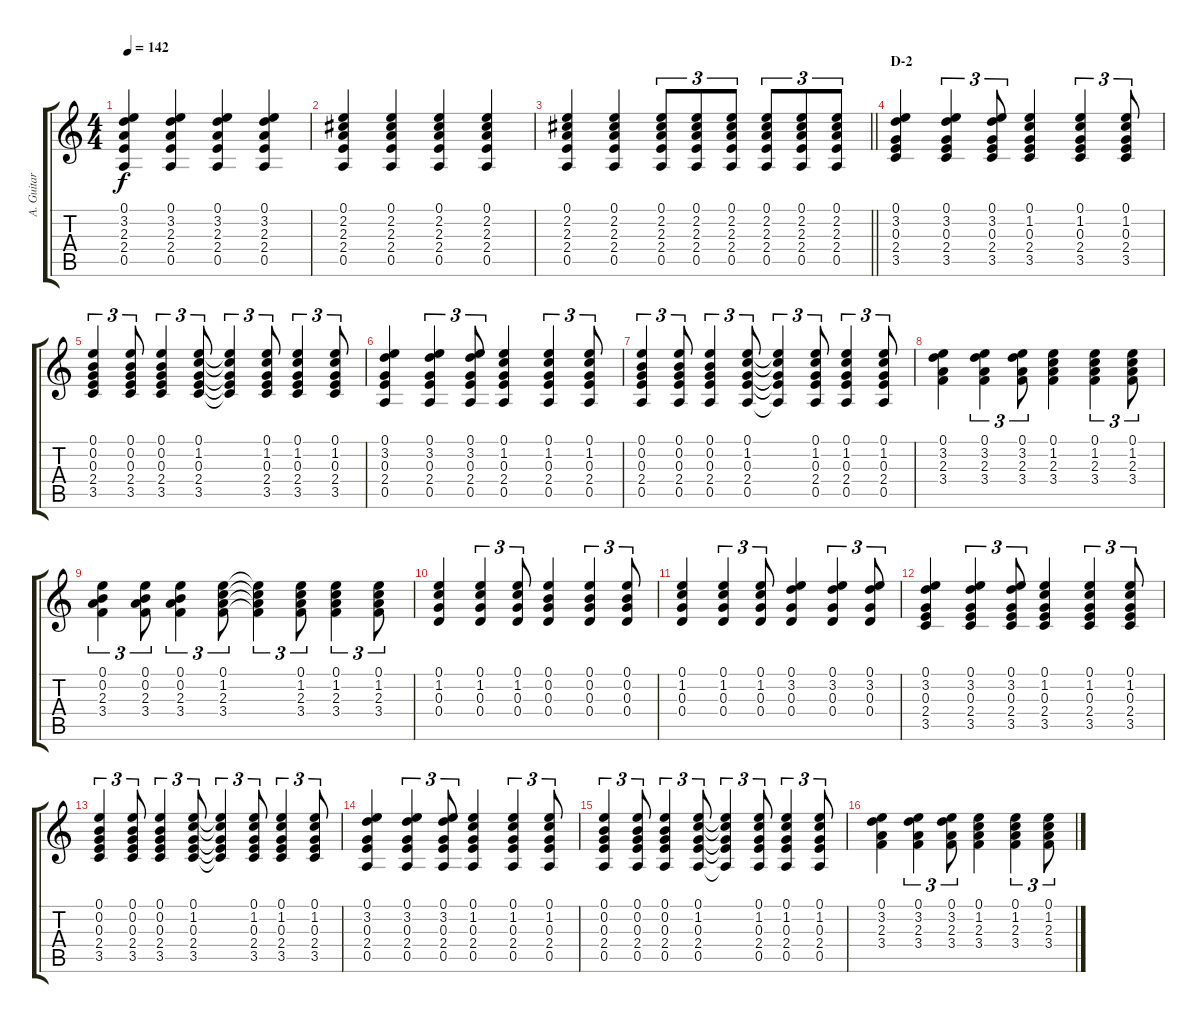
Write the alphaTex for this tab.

\track ("A. Guitar" "A. Guitar") {instrument acousticguitarsteel}
\staff {score tabs}
\tuning (E4 B3 G3 D3 A2 E2) {hide}
\ts (4 4)
\tempo 142
\clef g2
\ks c
(0.1 3.2 2.3 2.4 0.5).4{dy f} (0.1 3.2 2.3 2.4 0.5).4 (0.1 3.2 2.3 2.4 0.5).4 (0.1 3.2 2.3 2.4 0.5).4 |
(0.1 2.2 2.3 2.4 0.5).4 (0.1 2.2 2.3 2.4 0.5).4 (0.1 2.2 2.3 2.4 0.5).4 (0.1 2.2 2.3 2.4 0.5).4 |
\barLineRight lightlight
(0.1 2.2 2.3 2.4 0.5).4 (0.1 2.2 2.3 2.4 0.5).4 (0.1 2.2 2.3 2.4 0.5).8{tu (3 2)} (0.1 2.2 2.3 2.4 0.5).8{tu (3 2)} (0.1 2.2 2.3 2.4 0.5).8{tu (3 2)} (0.1 2.2 2.3 2.4 0.5).8{tu (3 2)} (0.1 2.2 2.3 2.4 0.5).8{tu (3 2)} (0.1 2.2 2.3 2.4 0.5).8{tu (3 2)} |
\section ("" "D-2")
(0.1 3.2 0.3 2.4 3.5).4 (0.1 3.2 0.3 2.4 3.5).4{tu (3 2)} (0.1 3.2 0.3 2.4 3.5).8{tu (3 2)} (0.1 1.2 0.3 2.4 3.5).4 (0.1 1.2 0.3 2.4 3.5).4{tu (3 2)} (0.1 1.2 0.3 2.4 3.5).8{tu (3 2)} |
(0.1 0.2 0.3 2.4 3.5).4{tu (3 2)} (0.1 0.2 0.3 2.4 3.5).8{tu (3 2)} (0.1 0.2 0.3 2.4 3.5).4{tu (3 2)} (0.1 1.2 0.3 2.4 3.5).8{tu (3 2)} (0.1{t} 1.2{t} 0.3{t} 2.4{t} 3.5{t}).4{tu (3 2)} (0.1 1.2 0.3 2.4 3.5).8{tu (3 2)} (0.1 1.2 0.3 2.4 3.5).4{tu (3 2)} (0.1 1.2 0.3 2.4 3.5).8{tu (3 2)} |
(0.1 3.2 0.3 2.4 0.5).4 (0.1 3.2 0.3 2.4 0.5).4{tu (3 2)} (0.1 3.2 0.3 2.4 0.5).8{tu (3 2)} (0.1 1.2 0.3 2.4 0.5).4 (0.1 1.2 0.3 2.4 0.5).4{tu (3 2)} (0.1 1.2 0.3 2.4 0.5).8{tu (3 2)} |
(0.1 0.2 0.3 2.4 0.5).4{tu (3 2)} (0.1 0.2 0.3 2.4 0.5).8{tu (3 2)} (0.1 0.2 0.3 2.4 0.5).4{tu (3 2)} (0.1 1.2 0.3 2.4 0.5).8{tu (3 2)} (0.1{t} 1.2{t} 0.3{t} 2.4{t} 0.5{t}).4{tu (3 2)} (0.1 1.2 0.3 2.4 0.5).8{tu (3 2)} (0.1 1.2 0.3 2.4 0.5).4{tu (3 2)} (0.1 1.2 0.3 2.4 0.5).8{tu (3 2)} |
(0.1 3.2 2.3 3.4).4 (0.1 3.2 2.3 3.4).4{tu (3 2)} (0.1 3.2 2.3 3.4).8{tu (3 2)} (0.1 1.2 2.3 3.4).4 (0.1 1.2 2.3 3.4).4{tu (3 2)} (0.1 1.2 2.3 3.4).8{tu (3 2)} |
(0.1 0.2 2.3 3.4).4{tu (3 2)} (0.1 0.2 2.3 3.4).8{tu (3 2)} (0.1 0.2 2.3 3.4).4{tu (3 2)} (0.1 1.2 2.3 3.4).8{tu (3 2)} (0.1{t} 1.2{t} 2.3{t} 3.4{t}).4{tu (3 2)} (0.1 1.2 2.3 3.4).8{tu (3 2)} (0.1 1.2 2.3 3.4).4{tu (3 2)} (0.1 1.2 2.3 3.4).8{tu (3 2)} |
(0.1 1.2 0.3 0.4).4 (0.1 1.2 0.3 0.4).4{tu (3 2)} (0.1 1.2 0.3 0.4).8{tu (3 2)} (0.1 0.2 0.3 0.4).4 (0.1 0.2 0.3 0.4).4{tu (3 2)} (0.1 0.2 0.3 0.4).8{tu (3 2)} |
(0.1 1.2 0.3 0.4).4 (0.1 1.2 0.3 0.4).4{tu (3 2)} (0.1 1.2 0.3 0.4).8{tu (3 2)} (0.1 3.2 0.3 0.4).4 (0.1 3.2 0.3 0.4).4{tu (3 2)} (0.1 3.2 0.3 0.4).8{tu (3 2)} |
(0.1 3.2 0.3 2.4 3.5).4 (0.1 3.2 0.3 2.4 3.5).4{tu (3 2)} (0.1 3.2 0.3 2.4 3.5).8{tu (3 2)} (0.1 1.2 0.3 2.4 3.5).4 (0.1 1.2 0.3 2.4 3.5).4{tu (3 2)} (0.1 1.2 0.3 2.4 3.5).8{tu (3 2)} |
(0.1 0.2 0.3 2.4 3.5).4{tu (3 2)} (0.1 0.2 0.3 2.4 3.5).8{tu (3 2)} (0.1 0.2 0.3 2.4 3.5).4{tu (3 2)} (0.1 1.2 0.3 2.4 3.5).8{tu (3 2)} (0.1{t} 1.2{t} 0.3{t} 2.4{t} 3.5{t}).4{tu (3 2)} (0.1 1.2 0.3 2.4 3.5).8{tu (3 2)} (0.1 1.2 0.3 2.4 3.5).4{tu (3 2)} (0.1 1.2 0.3 2.4 3.5).8{tu (3 2)} |
(0.1 3.2 0.3 2.4 0.5).4 (0.1 3.2 0.3 2.4 0.5).4{tu (3 2)} (0.1 3.2 0.3 2.4 0.5).8{tu (3 2)} (0.1 1.2 0.3 2.4 0.5).4 (0.1 1.2 0.3 2.4 0.5).4{tu (3 2)} (0.1 1.2 0.3 2.4 0.5).8{tu (3 2)} |
(0.1 0.2 0.3 2.4 0.5).4{tu (3 2)} (0.1 0.2 0.3 2.4 0.5).8{tu (3 2)} (0.1 0.2 0.3 2.4 0.5).4{tu (3 2)} (0.1 1.2 0.3 2.4 0.5).8{tu (3 2)} (0.1{t} 1.2{t} 0.3{t} 2.4{t} 0.5{t}).4{tu (3 2)} (0.1 1.2 0.3 2.4 0.5).8{tu (3 2)} (0.1 1.2 0.3 2.4 0.5).4{tu (3 2)} (0.1 1.2 0.3 2.4 0.5).8{tu (3 2)} |
(0.1 3.2 2.3 3.4).4 (0.1 3.2 2.3 3.4).4{tu (3 2)} (0.1 3.2 2.3 3.4).8{tu (3 2)} (0.1 1.2 2.3 3.4).4 (0.1 1.2 2.3 3.4).4{tu (3 2)} (0.1 1.2 2.3 3.4).8{tu (3 2)}
